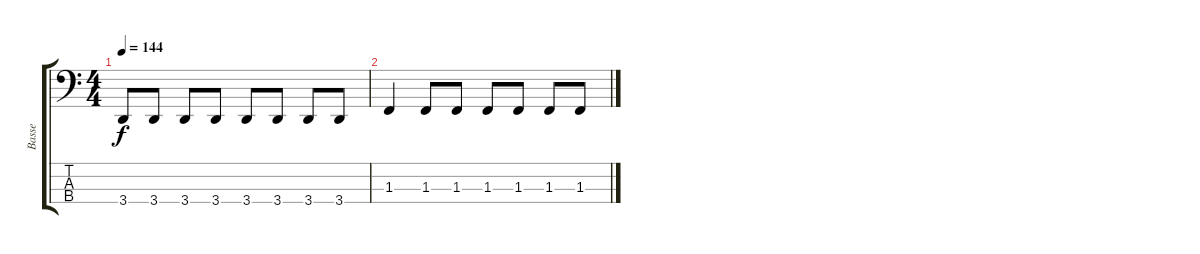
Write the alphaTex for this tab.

\track ("Basse" "Basse") {instrument electricbassfinger}
\staff {score tabs}
\tuning (D2 A1 E1 B0) {hide}
\ts (4 4)
\tempo 144
\clef f4
\ks c
3.4{t}.8{dy f} 3.4.8 3.4.8 3.4.8 3.4.8 3.4.8 3.4.8 3.4.8 |
1.3.4 1.3.8 1.3.8 1.3.8 1.3.8 1.3.8 1.3.8
